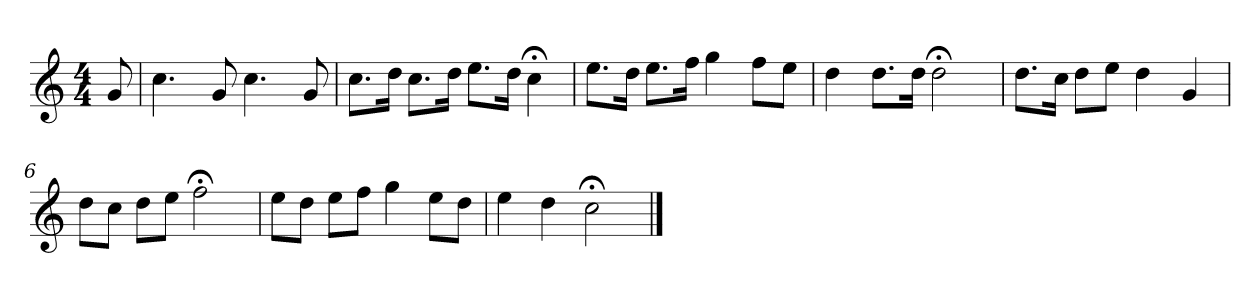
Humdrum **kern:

**kern
*part1
*staff1
*k[]
*C:
*M4/4
*MM120
=
8g
=1
4.cc
8g
4.cc
8g
=2
8.ccL
16ddJk
8.ccL
16ddJk
8.eeL
16ddJk
4cc;<
=3
8.eeL
16ddJk
8.eeL
16ffJk
4gg
8ffL
8eeJ
=4
4dd
8.ddL
16ddJk
2dd;<
=5
8.ddL
16ccJk
8ddL
8eeJ
4dd
4g
=6
8ddL
8ccJ
8ddL
8eeJ
2ff;<
=7
8eeL
8ddJ
8eeL
8ffJ
4gg
8eeL
8ddJ
=8
4ee
4dd
2cc;<
==
*-
